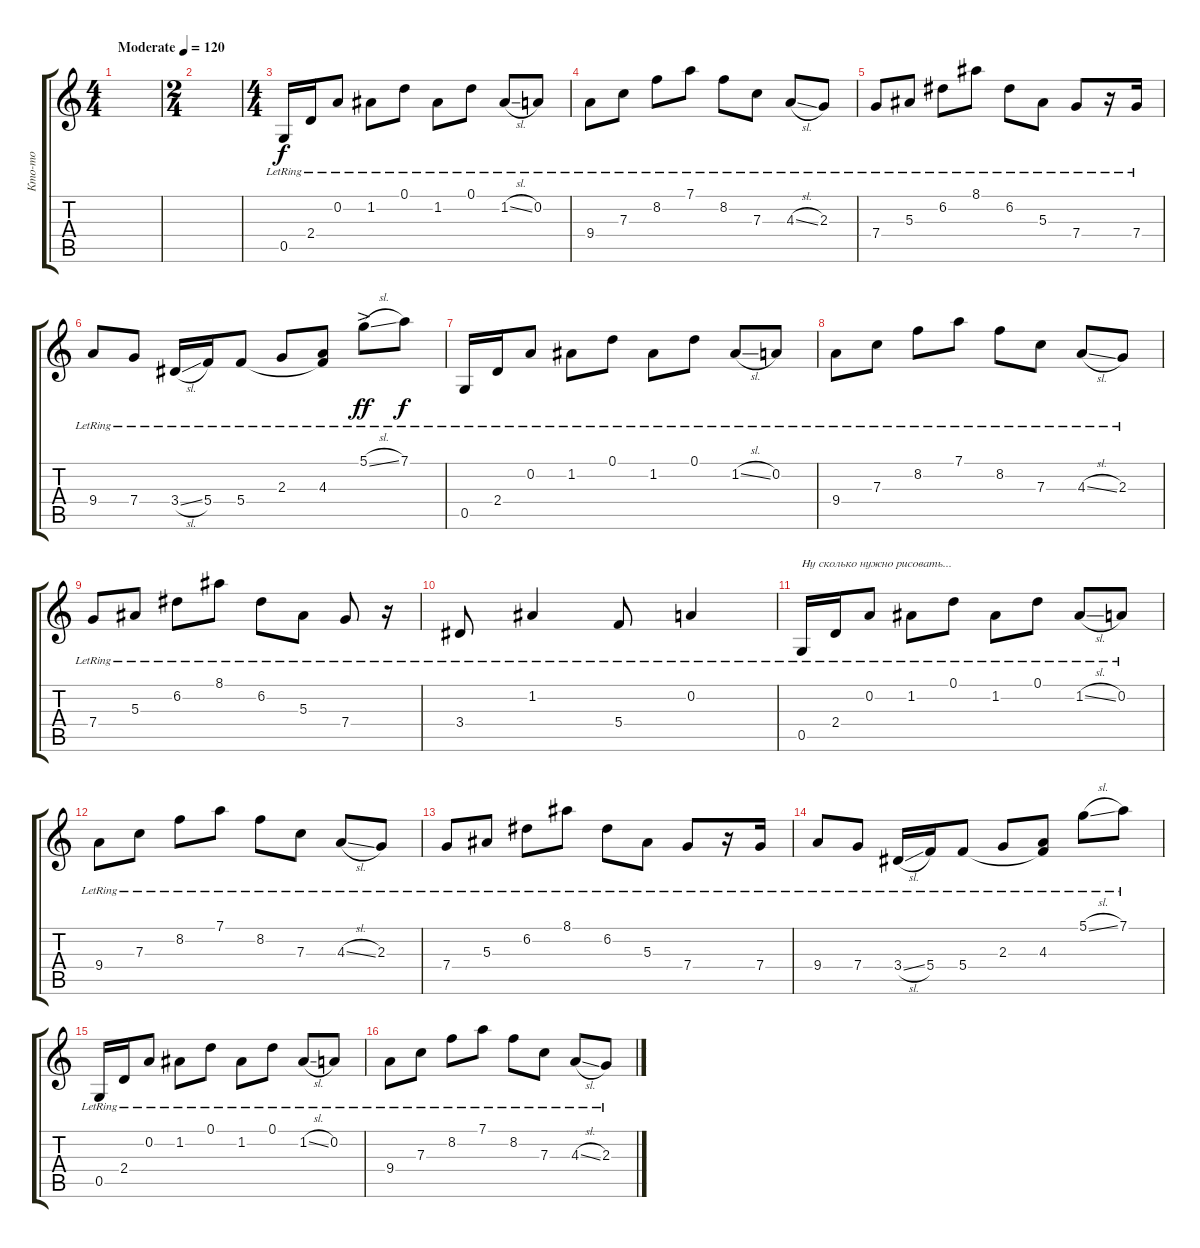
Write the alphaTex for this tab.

\track ("Кто-то" "Кто-то") {instrument electricguitarjazz}
\staff {score tabs}
\tuning (D4 A3 F3 C3 G2 D2) {hide}
\ts (4 4)
\tempo (120 "Moderate")
\clef g2
\ks c
|
\ts (2 4)
|
\ts (4 4)
0.5{lr}.16 2.4{lr}.16 0.2{lr}.8 1.2{lr}.8 0.1{lr}.8 1.2{lr}.8 0.1{lr}.8 1.2{sl lr}.8 0.2{lr}.8 |
9.4{lr}.8 7.3{lr}.8 8.2{lr}.8 7.1{lr}.8 8.2{lr}.8 7.3{lr}.8 4.3{sl lr}.8 2.3{lr}.8 |
7.4{lr}.8 5.3{lr}.8 6.2{lr}.8 8.1{lr}.8 6.2{lr}.8 5.3{lr}.8 7.4{lr}.8 r.16 7.4{lr}.16 |
9.4{lr}.8 7.4{lr}.8 3.4{sl lr}.16 5.4{lr}.16 5.4{lr}.8 2.3{lr}.8 (4.3{lr} 5.4{t}).8 5.1{sl ac lr}.8{dy ff} 7.1{lr}.8{dy f} |
0.5{lr}.16 2.4{lr}.16 0.2{lr}.8 1.2{lr}.8 0.1{lr}.8 1.2{lr}.8 0.1{lr}.8 1.2{sl lr}.8 0.2{lr}.8 |
9.4{lr}.8 7.3{lr}.8 8.2{lr}.8 7.1{lr}.8 8.2{lr}.8 7.3{lr}.8 4.3{sl lr}.8 2.3{lr}.8 |
7.4{lr}.8 5.3{lr}.8 6.2{lr}.8 8.1{lr}.8 6.2{lr}.8 5.3{lr}.8 7.4{lr}.8 r.16 |
3.4{lr}.8 1.2{lr}.4 5.4{lr}.8 0.2{lr}.4 |
0.5{lr}.16{txt "Ну сколько нужно рисовать..."} 2.4{lr}.16 0.2{lr}.8 1.2{lr}.8 0.1{lr}.8 1.2{lr}.8 0.1{lr}.8 1.2{sl lr}.8 0.2{lr}.8 |
9.4{lr}.8 7.3{lr}.8 8.2{lr}.8 7.1{lr}.8 8.2{lr}.8 7.3{lr}.8 4.3{sl lr}.8 2.3{lr}.8 |
7.4{lr}.8 5.3{lr}.8 6.2{lr}.8 8.1{lr}.8 6.2{lr}.8 5.3{lr}.8 7.4{lr}.8 r.16 7.4{lr}.16 |
9.4{lr}.8 7.4{lr}.8 3.4{sl lr}.16 5.4{lr}.16 5.4{lr}.8 2.3{lr}.8 (4.3{lr} 5.4{t}).8 5.1{sl lr}.8 7.1{lr}.8 |
0.5{lr}.16 2.4{lr}.16 0.2{lr}.8 1.2{lr}.8 0.1{lr}.8 1.2{lr}.8 0.1{lr}.8 1.2{sl lr}.8 0.2{lr}.8 |
9.4{lr}.8 7.3{lr}.8 8.2{lr}.8 7.1{lr}.8 8.2{lr}.8 7.3{lr}.8 4.3{sl lr}.8 2.3{lr}.8
